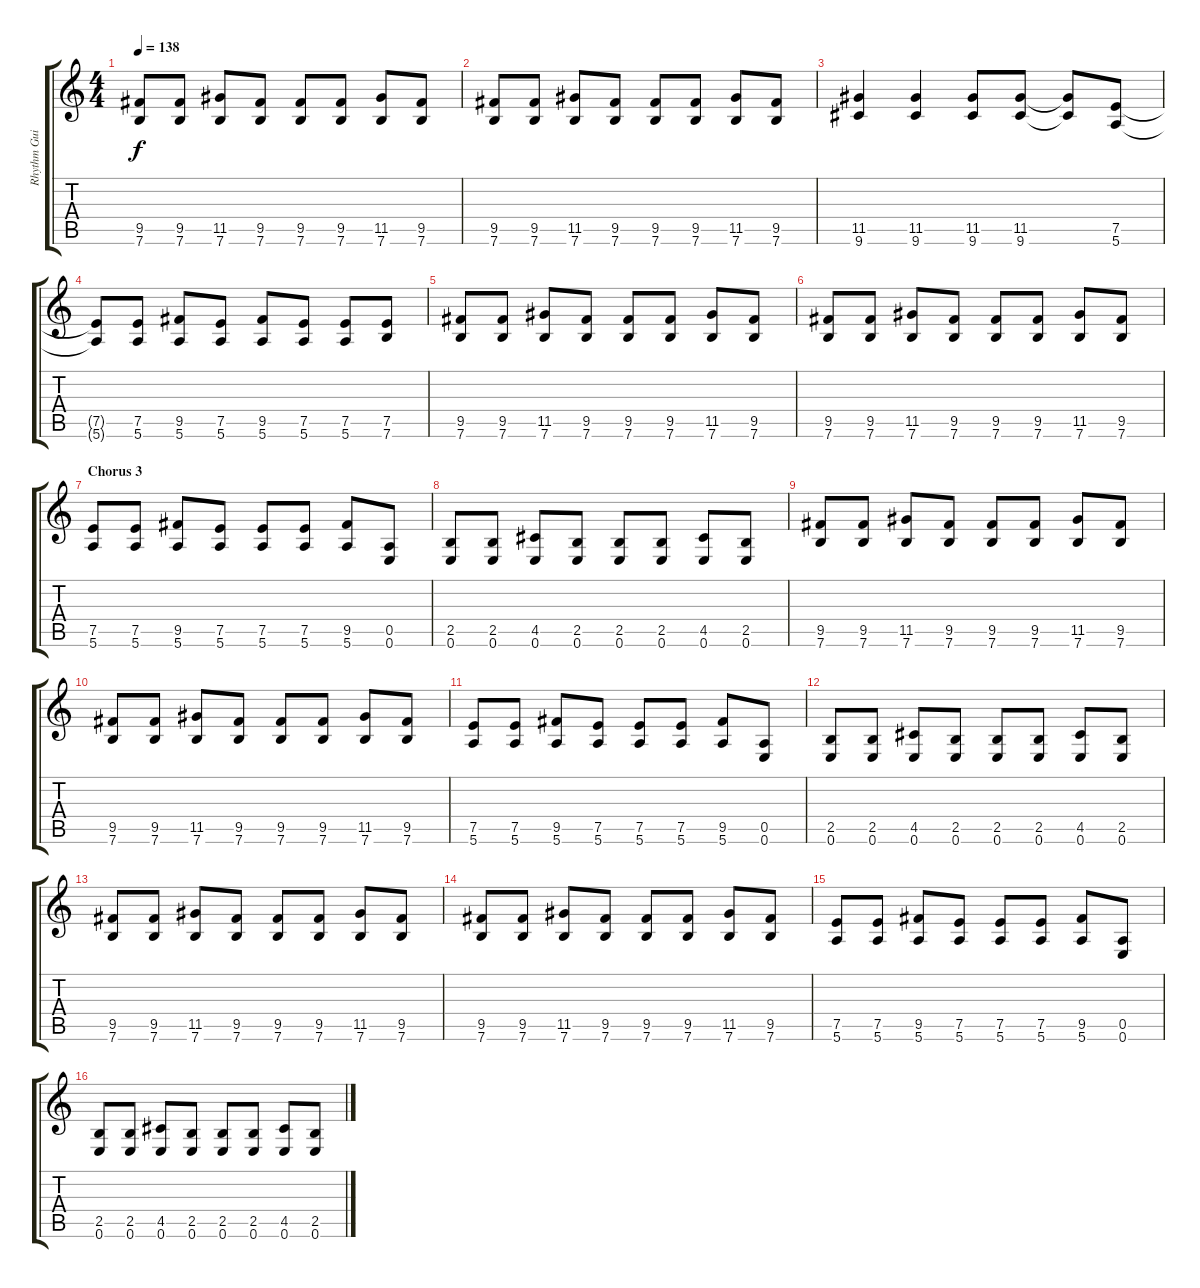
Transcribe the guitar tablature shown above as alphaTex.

\track ("Rhythm Guitar 2" "Rhythm Gui") {instrument overdrivenguitar}
\staff {score tabs}
\tuning (E4 B3 G3 D3 A2 E2) {hide}
\ts (4 4)
\tempo 138
\clef g2
\ks c
(9.5 7.6).8{dy f} (9.5 7.6).8 (11.5 7.6).8 (9.5 7.6).8 (9.5 7.6).8 (9.5 7.6).8 (11.5 7.6).8 (9.5 7.6).8 |
(9.5 7.6).8 (9.5 7.6).8 (11.5 7.6).8 (9.5 7.6).8 (9.5 7.6).8 (9.5 7.6).8 (11.5 7.6).8 (9.5 7.6).8 |
(11.5 9.6).4 (11.5 9.6).4 (11.5 9.6).8 (11.5 9.6).8 (11.5{t} 9.6{t}).8 (7.5 5.6).8 |
(7.5{t} 5.6{t}).8 (7.5 5.6).8 (9.5 5.6).8 (7.5 5.6).8 (9.5 5.6).8 (7.5 5.6).8 (7.5 5.6).8 (7.5 7.6).8 |
(9.5 7.6).8 (9.5 7.6).8 (11.5 7.6).8 (9.5 7.6).8 (9.5 7.6).8 (9.5 7.6).8 (11.5 7.6).8 (9.5 7.6).8 |
(9.5 7.6).8 (9.5 7.6).8 (11.5 7.6).8 (9.5 7.6).8 (9.5 7.6).8 (9.5 7.6).8 (11.5 7.6).8 (9.5 7.6).8 |
\section ("" "Chorus 3")
(7.5 5.6).8 (7.5 5.6).8 (9.5 5.6).8 (7.5 5.6).8 (7.5 5.6).8 (7.5 5.6).8 (9.5 5.6).8 (0.5 0.6).8 |
(2.5 0.6).8 (2.5 0.6).8 (4.5 0.6).8 (2.5 0.6).8 (2.5 0.6).8 (2.5 0.6).8 (4.5 0.6).8 (2.5 0.6).8 |
(9.5 7.6).8 (9.5 7.6).8 (11.5 7.6).8 (9.5 7.6).8 (9.5 7.6).8 (9.5 7.6).8 (11.5 7.6).8 (9.5 7.6).8 |
(9.5 7.6).8 (9.5 7.6).8 (11.5 7.6).8 (9.5 7.6).8 (9.5 7.6).8 (9.5 7.6).8 (11.5 7.6).8 (9.5 7.6).8 |
(7.5 5.6).8 (7.5 5.6).8 (9.5 5.6).8 (7.5 5.6).8 (7.5 5.6).8 (7.5 5.6).8 (9.5 5.6).8 (0.5 0.6).8 |
(2.5 0.6).8 (2.5 0.6).8 (4.5 0.6).8 (2.5 0.6).8 (2.5 0.6).8 (2.5 0.6).8 (4.5 0.6).8 (2.5 0.6).8 |
(9.5 7.6).8 (9.5 7.6).8 (11.5 7.6).8 (9.5 7.6).8 (9.5 7.6).8 (9.5 7.6).8 (11.5 7.6).8 (9.5 7.6).8 |
(9.5 7.6).8 (9.5 7.6).8 (11.5 7.6).8 (9.5 7.6).8 (9.5 7.6).8 (9.5 7.6).8 (11.5 7.6).8 (9.5 7.6).8 |
(7.5 5.6).8 (7.5 5.6).8 (9.5 5.6).8 (7.5 5.6).8 (7.5 5.6).8 (7.5 5.6).8 (9.5 5.6).8 (0.5 0.6).8 |
(2.5 0.6).8 (2.5 0.6).8 (4.5 0.6).8 (2.5 0.6).8 (2.5 0.6).8 (2.5 0.6).8 (4.5 0.6).8 (2.5 0.6).8
